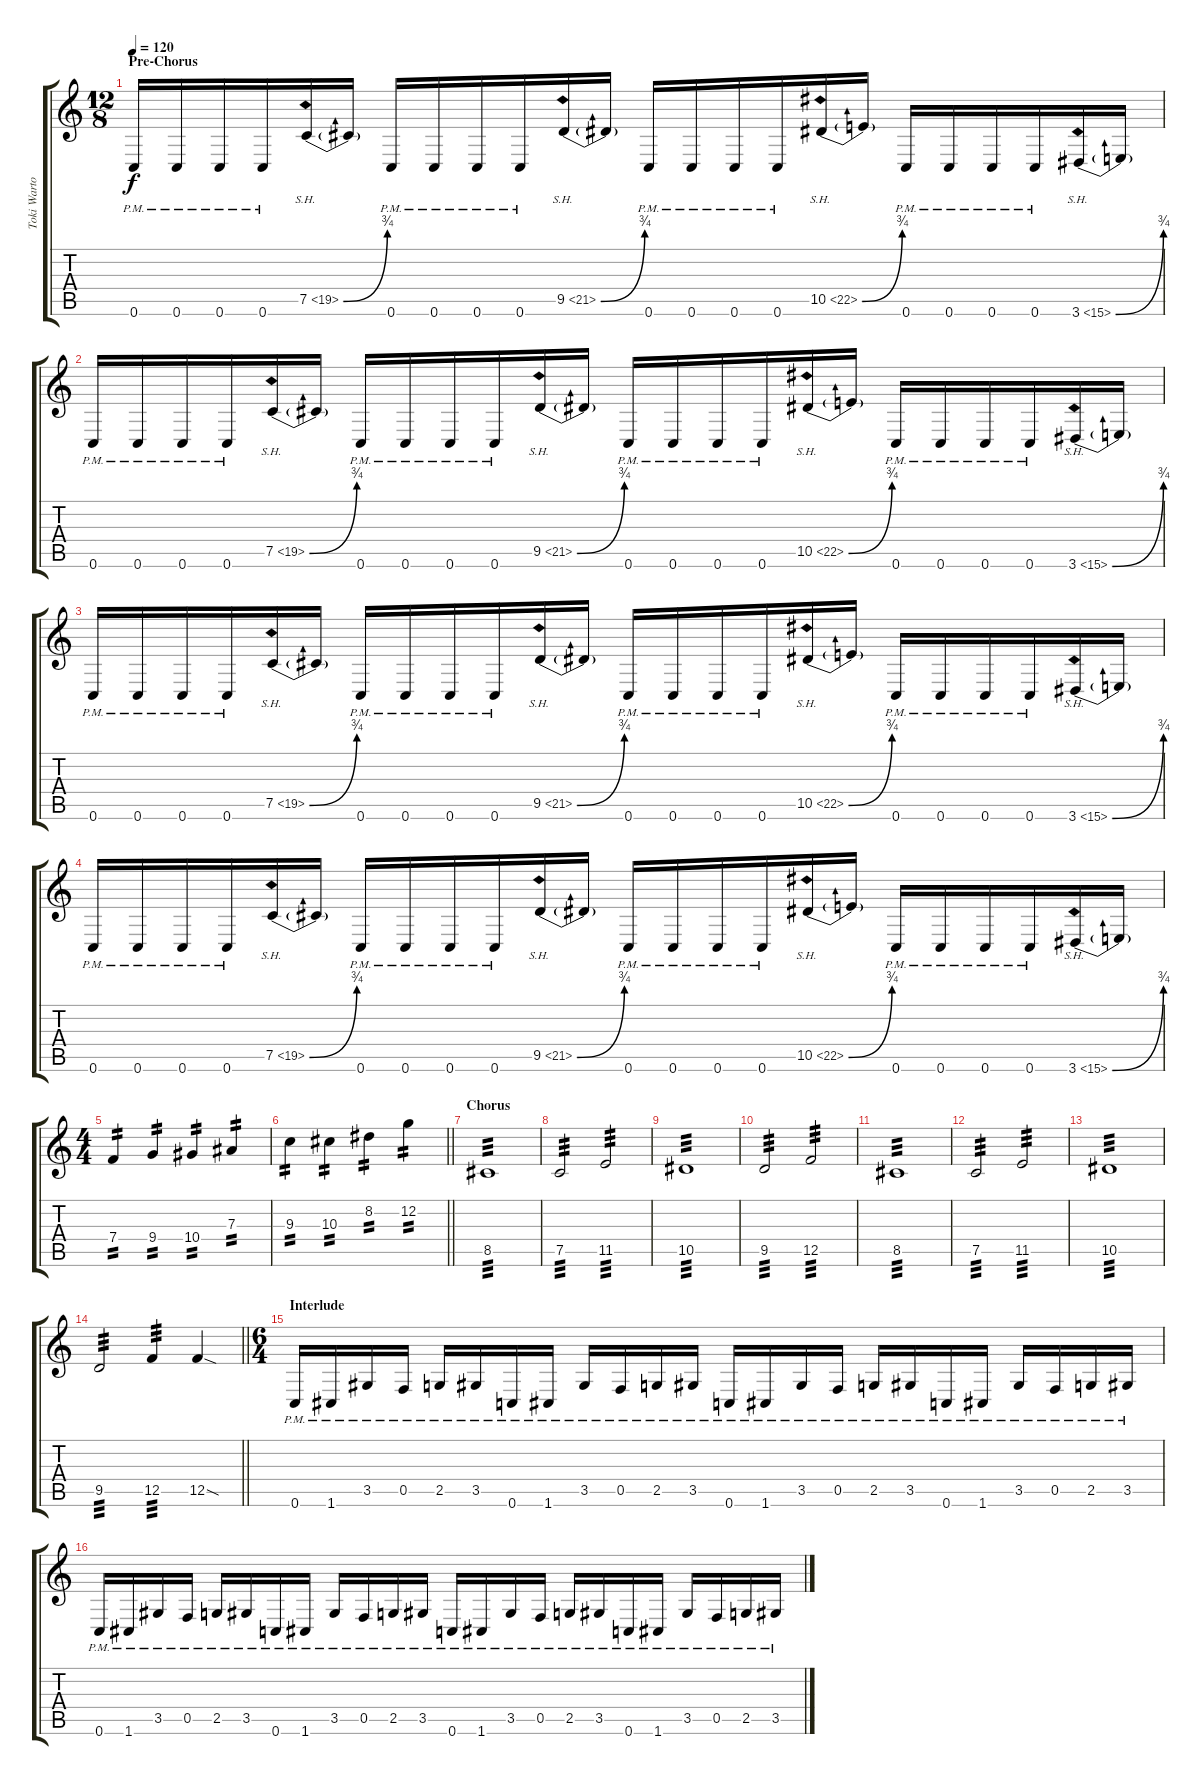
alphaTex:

\track ("Toki Wartooth (Lead Guitar 2)" "Toki Warto") {instrument distortionguitar}
\staff {score tabs}
\tuning (C4 G3 Eb3 Bb2 F2 C2) {hide}
\ts (12 8)
\section ("" "Pre-Chorus")
\tempo 120
\clef g2
\ks c
0.6{pm}.16{dy f} 0.6{pm}.16 0.6{pm}.16 0.6{pm}.16 7.5{be (bend 0 0 60 3) sh 12}.16 7.5{t}.16 0.6{pm}.16 0.6{pm}.16 0.6{pm}.16 0.6{pm}.16 9.5{be (bend 0 0 60 3) sh 12}.16 9.5{t}.16 0.6{pm}.16 0.6{pm}.16 0.6{pm}.16 0.6{pm}.16 10.5{be (bend 0 0 60 3) sh 12}.16 10.5{t}.16 0.6{pm}.16 0.6{pm}.16 0.6{pm}.16 0.6{pm}.16 3.6{be (bend 0 0 60 3) sh 12}.16 3.6{t}.16 |
0.6{pm}.16 0.6{pm}.16 0.6{pm}.16 0.6{pm}.16 7.5{be (bend 0 0 60 3) sh 12}.16 7.5{t}.16 0.6{pm}.16 0.6{pm}.16 0.6{pm}.16 0.6{pm}.16 9.5{be (bend 0 0 60 3) sh 12}.16 9.5{t}.16 0.6{pm}.16 0.6{pm}.16 0.6{pm}.16 0.6{pm}.16 10.5{be (bend 0 0 60 3) sh 12}.16 10.5{t}.16 0.6{pm}.16 0.6{pm}.16 0.6{pm}.16 0.6{pm}.16 3.6{be (bend 0 0 60 3) sh 12}.16 3.6{t}.16 |
0.6{pm}.16 0.6{pm}.16 0.6{pm}.16 0.6{pm}.16 7.5{be (bend 0 0 60 3) sh 12}.16 7.5{t}.16 0.6{pm}.16 0.6{pm}.16 0.6{pm}.16 0.6{pm}.16 9.5{be (bend 0 0 60 3) sh 12}.16 9.5{t}.16 0.6{pm}.16 0.6{pm}.16 0.6{pm}.16 0.6{pm}.16 10.5{be (bend 0 0 60 3) sh 12}.16 10.5{t}.16 0.6{pm}.16 0.6{pm}.16 0.6{pm}.16 0.6{pm}.16 3.6{be (bend 0 0 60 3) sh 12}.16 3.6{t}.16 |
0.6{pm}.16 0.6{pm}.16 0.6{pm}.16 0.6{pm}.16 7.5{be (bend 0 0 60 3) sh 12}.16 7.5{t}.16 0.6{pm}.16 0.6{pm}.16 0.6{pm}.16 0.6{pm}.16 9.5{be (bend 0 0 60 3) sh 12}.16 9.5{t}.16 0.6{pm}.16 0.6{pm}.16 0.6{pm}.16 0.6{pm}.16 10.5{be (bend 0 0 60 3) sh 12}.16 10.5{t}.16 0.6{pm}.16 0.6{pm}.16 0.6{pm}.16 0.6{pm}.16 3.6{be (bend 0 0 60 3) sh 12}.16 3.6{t}.16 |
\ts (4 4)
7.4.4{tp 2} 9.4.4{tp 2} 10.4.4{tp 2} 7.3.4{tp 2} |
\barLineRight lightlight
9.3.4{tp 2} 10.3.4{tp 2} 8.2.4{tp 2} 12.2.4{tp 2} |
\section ("" "Chorus")
8.5.1{tp 3} |
7.5.2{tp 3} 11.5.2{tp 3} |
10.5.1{tp 3} |
9.5.2{tp 3} 12.5.2{tp 3} |
8.5.1{tp 3} |
7.5.2{tp 3} 11.5.2{tp 3} |
10.5.1{tp 3} |
\barLineRight lightlight
9.5.2{tp 3} 12.5.4{tp 3} 12.5{sod}.4 |
\ts (6 4)
\section ("" "Interlude")
0.6{pm}.16 1.6{pm}.16 3.5{pm}.16 0.5{pm}.16 2.5{pm}.16 3.5{pm}.16 0.6{pm}.16 1.6{pm}.16 3.5{pm}.16 0.5{pm}.16 2.5{pm}.16 3.5{pm}.16 0.6{pm}.16 1.6{pm}.16 3.5{pm}.16 0.5{pm}.16 2.5{pm}.16 3.5{pm}.16 0.6{pm}.16 1.6{pm}.16 3.5{pm}.16 0.5{pm}.16 2.5{pm}.16 3.5{pm}.16 |
0.6{pm}.16 1.6{pm}.16 3.5{pm}.16 0.5{pm}.16 2.5{pm}.16 3.5{pm}.16 0.6{pm}.16 1.6{pm}.16 3.5{pm}.16 0.5{pm}.16 2.5{pm}.16 3.5{pm}.16 0.6{pm}.16 1.6{pm}.16 3.5{pm}.16 0.5{pm}.16 2.5{pm}.16 3.5{pm}.16 0.6{pm}.16 1.6{pm}.16 3.5{pm}.16 0.5{pm}.16 2.5{pm}.16 3.5{pm}.16
